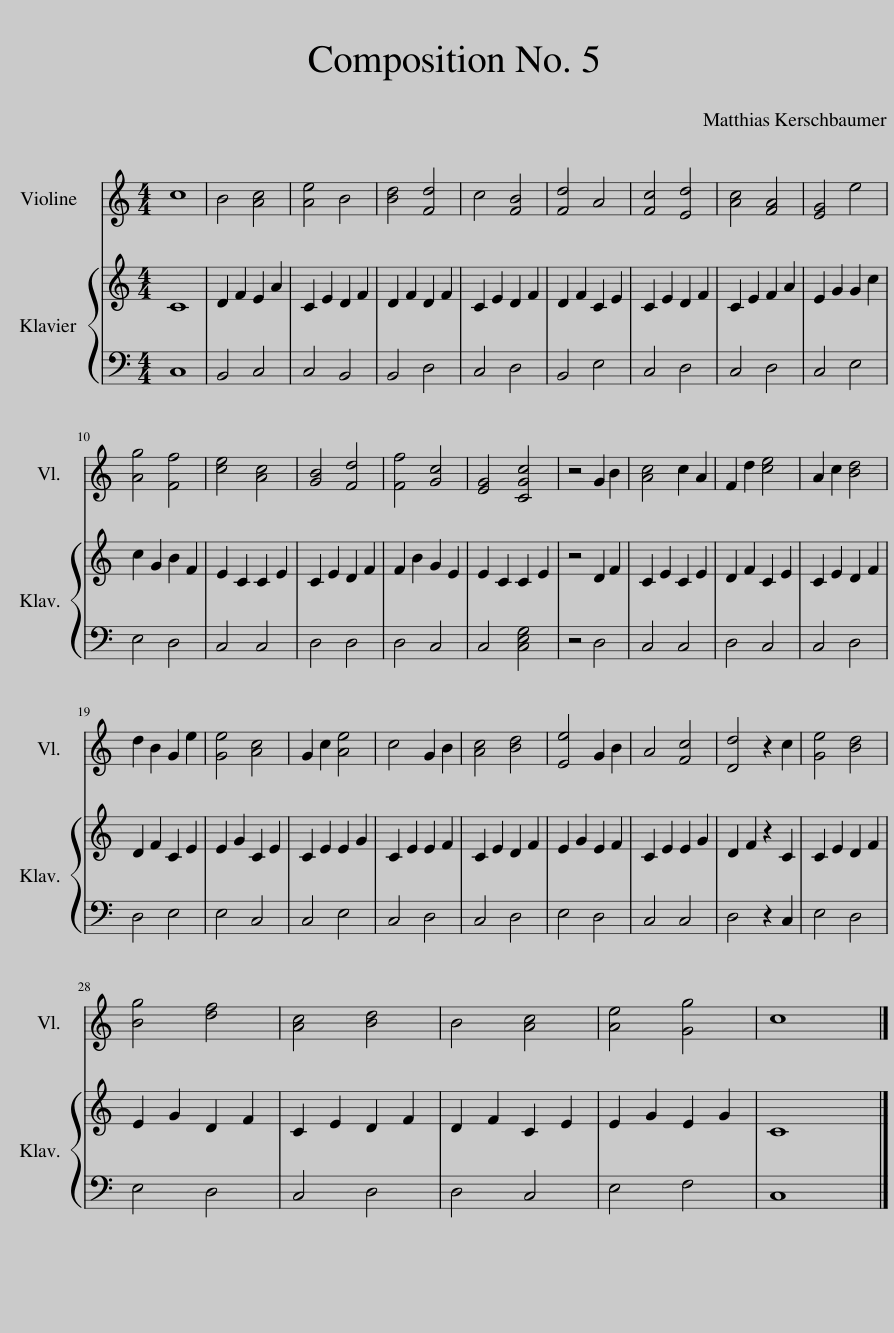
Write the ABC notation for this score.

X:1
%%score 1 { 2 | 3 }
L:1/8
M:4/4
I:linebreak $
K:C
V:1 treble
V:2 treble
V:3 bass
V:1
 c8 | B4 [Ac]4 | [Ae]4 B4 | [Bd]4 [Fd]4 | c4 [FB]4 | %5
 [Fd]4 A4 | [Fc]4 [Ed]4 | [Ac]4 [FA]4 | [EG]4 e4 |$ [Ag]4 [Ff]4 | %10
 [ce]4 [Ac]4 | [GB]4 [Fd]4 | [Ff]4 [Gc]4 | [EG]4 [CGc]4 | z4 G2 B2 | %15
 [Ac]4 c2 A2 | F2 d2 [ce]4 | A2 c2 [Bd]4 |$ d2 B2 G2 e2 | [Ge]4 [Ac]4 | %20
 G2 c2 [Ae]4 | c4 G2 B2 | [Ac]4 [Bd]4 | [Ee]4 G2 B2 | A4 [Fc]4 | %25
 [Dd]4 z2 c2 | [Ge]4 [Bd]4 |$ [Bg]4 [df]4 | [Ac]4 [Bd]4 | B4 [Ac]4 | %30
 [Ae]4 [Gg]4 | c8 |] %32
V:2
 C8 | D2 F2 E2 A2 | C2 E2 D2 F2 | D2 F2 D2 F2 | C2 E2 D2 F2 | %5
 D2 F2 C2 E2 | C2 E2 D2 F2 | C2 E2 F2 A2 | E2 G2 G2 c2 |$ c2 G2 B2 F2 | %10
 E2 C2 C2 E2 | C2 E2 D2 F2 | F2 B2 G2 E2 | E2 C2 C2 E2 | z4 D2 F2 | %15
 C2 E2 C2 E2 | D2 F2 C2 E2 | C2 E2 D2 F2 |$ D2 F2 C2 E2 | E2 G2 C2 E2 | %20
 C2 E2 E2 G2 | C2 E2 E2 F2 | C2 E2 D2 F2 | E2 G2 E2 F2 | C2 E2 E2 G2 | %25
 D2 F2 z2 C2 | C2 E2 D2 F2 |$ E2 G2 D2 F2 | C2 E2 D2 F2 | D2 F2 C2 E2 | %30
 E2 G2 E2 G2 | C8 |] %32
V:3
 C,8 | B,,4 C,4 | C,4 B,,4 | B,,4 D,4 | C,4 D,4 | %5
 B,,4 E,4 | C,4 D,4 | C,4 D,4 | C,4 E,4 |$ E,4 D,4 | %10
 C,4 C,4 | D,4 D,4 | D,4 C,4 | C,4 [C,E,G,]4 | z4 D,4 | %15
 C,4 C,4 | D,4 C,4 | C,4 D,4 |$ D,4 E,4 | E,4 C,4 | %20
 C,4 E,4 | C,4 D,4 | C,4 D,4 | E,4 D,4 | C,4 C,4 | %25
 D,4 z2 C,2 | E,4 D,4 |$ E,4 D,4 | C,4 D,4 | D,4 C,4 | %30
 E,4 F,4 | C,8 |] %32
